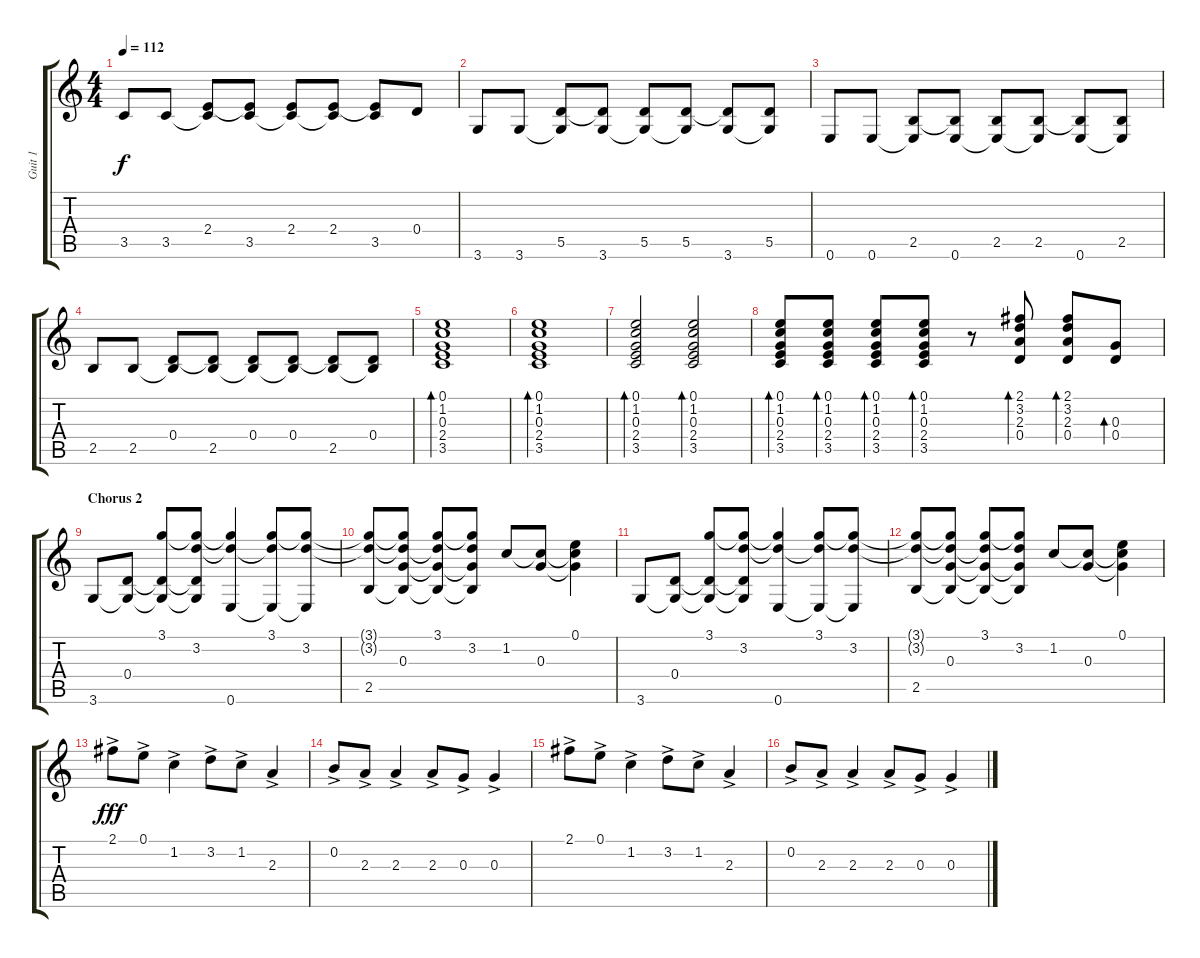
\track ("Guit 1" "Guit 1") {instrument electricguitarjazz}
\staff {score tabs}
\tuning (E4 B3 G3 D3 A2 E2) {hide}
\ts (4 4)
\tempo 112
\clef g2
\ks c
3.5.8{dy f} 3.5.8 (2.4 3.5{t}).8 (2.4{t} 3.5).8 (2.4 3.5{t}).8 (2.4 3.5{t}).8 (2.4{t} 3.5).8 0.4.8 |
3.6.8 3.6.8 (5.5 3.6{t}).8 (5.5{t} 3.6).8 (5.5 3.6{t}).8 (5.5 3.6{t}).8 (5.5{t} 3.6).8 (5.5 3.6{t}).8 |
0.6.8 0.6.8 (2.5 0.6{t}).8 (2.5{t} 0.6).8 (2.5 0.6{t}).8 (2.5 0.6{t}).8 (2.5{t} 0.6).8 (2.5 0.6{t}).8 |
2.5.8 2.5.8 (0.4 2.5{t}).8 (0.4{t} 2.5).8 (0.4 2.5{t}).8 (0.4 2.5{t}).8 (0.4{t} 2.5).8 (0.4 2.5{t}).8 |
\section ("" "")
(0.1 1.2 0.3 2.4 3.5).1{bd 30} |
(0.1 1.2 0.3 2.4 3.5).1{bd 30} |
(0.1 1.2 0.3 2.4 3.5).2{bd 30} (0.1 1.2 0.3 2.4 3.5).2{bd 30} |
(0.1 1.2 0.3 2.4 3.5).8{bd 30} (0.1 1.2 0.3 2.4 3.5).8{bd 30} (0.1 1.2 0.3 2.4 3.5).8{bd 30} (0.1 1.2 0.3 2.4 3.5).8{bd 30} r.8 (2.1 3.2 2.3 0.4).8{bd 30} (2.1 3.2 2.3 0.4).8{bd 30} (0.3 0.4).8{bd 30} |
\section ("" "Chorus 2")
3.6.8 (0.4 3.6{t}).8 (3.1 0.4{t} 3.6{t}).8 (3.1{t} 3.2 0.4{t} 3.6{t}).8 (3.1{t} 3.2{t} 0.6).4 (3.1 3.2{t} 0.6{t}).8 (3.1{t} 3.2 0.6{t}).8 |
(3.1{t} 3.2{t} 2.5).8 (3.1{t} 3.2{t} 0.3 2.5{t}).8 (3.1 3.2{t} 0.3{t} 2.5{t}).8 (3.1{t} 3.2 0.3{t} 2.5{t}).8 1.2.8 (1.2{t} 0.3).8 (0.1 1.2{t} 0.3{t}).4 |
3.6.8 (0.4 3.6{t}).8 (3.1 0.4{t} 3.6{t}).8 (3.1{t} 3.2 0.4{t} 3.6{t}).8 (3.1{t} 3.2{t} 0.6).4 (3.1 3.2{t} 0.6{t}).8 (3.1{t} 3.2 0.6{t}).8 |
(3.1{t} 3.2{t} 2.5).8 (3.1{t} 3.2{t} 0.3 2.5{t}).8 (3.1 3.2{t} 0.3{t} 2.5{t}).8 (3.1{t} 3.2 0.3{t} 2.5{t}).8 1.2.8 (1.2{t} 0.3).8 (0.1 1.2{t} 0.3{t}).4 |
\section ("" "")
2.1{ac}.8{dy fff} 0.1{ac}.8 1.2{ac}.4 3.2{ac}.8 1.2{ac}.8 2.3{ac}.4 |
0.2{ac}.8 2.3{ac}.8 2.3{ac}.4 2.3{ac}.8 0.3{ac}.8 0.3{ac}.4 |
2.1{ac}.8 0.1{ac}.8 1.2{ac}.4 3.2{ac}.8 1.2{ac}.8 2.3{ac}.4 |
0.2{ac}.8 2.3{ac}.8 2.3{ac}.4 2.3{ac}.8 0.3{ac}.8 0.3{ac}.4
